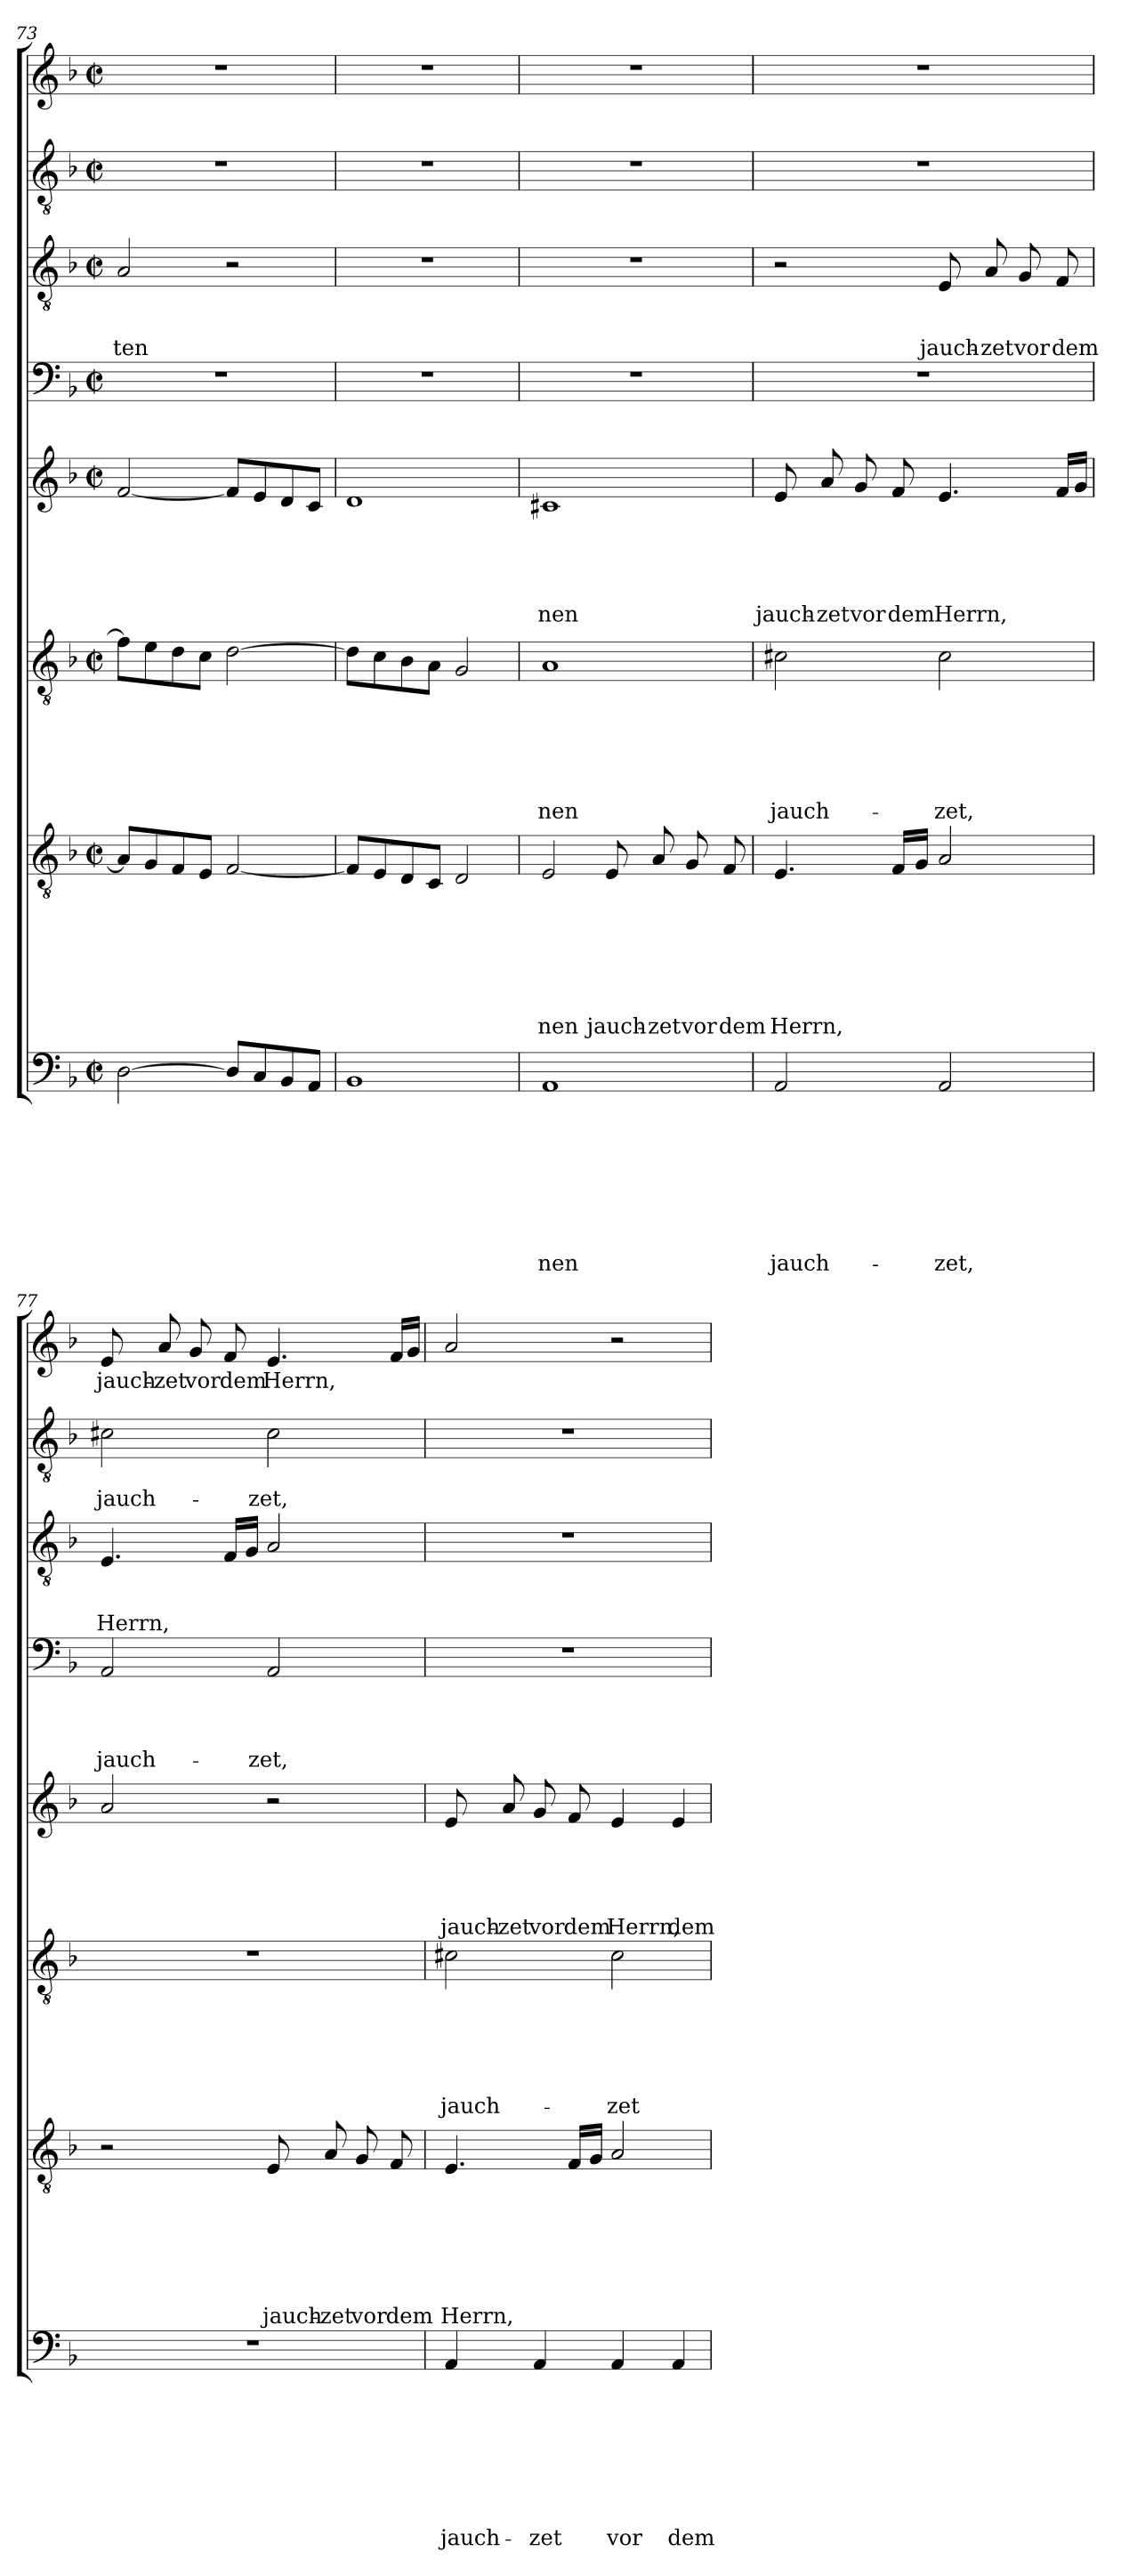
**kern	**text	**text	**text	**text	**text	**text	**text	**text	**kern	**text	**text	**text	**text	**text	**text	**text	**kern	**text	**text	**text	**text	**text	**text	**kern	**text	**text	**text	**text	**text	**kern	**text	**text	**text	**text	**kern	**text	**text	**text	**kern	**text	**text	**kern	**text
*part8	*part8	*part8	*part8	*part8	*part8	*part8	*part8	*part8	*part7	*part7	*part7	*part7	*part7	*part7	*part7	*part7	*part6	*part6	*part6	*part6	*part6	*part6	*part6	*part5	*part5	*part5	*part5	*part5	*part5	*part4	*part4	*part4	*part4	*part4	*part3	*part3	*part3	*part3	*part2	*part2	*part2	*part1	*part1
*staff8	*staff8	*staff8	*staff8	*staff8	*staff8	*staff8	*staff8	*staff8	*staff7	*staff7	*staff7	*staff7	*staff7	*staff7	*staff7	*staff7	*staff6	*staff6	*staff6	*staff6	*staff6	*staff6	*staff6	*staff5	*staff5	*staff5	*staff5	*staff5	*staff5	*staff4	*staff4	*staff4	*staff4	*staff4	*staff3	*staff3	*staff3	*staff3	*staff2	*staff2	*staff2	*staff1	*staff1
*clefF4	*	*	*	*	*	*	*	*	*clefGv2	*	*	*	*	*	*	*	*clefGv2	*	*	*	*	*	*	*clefG2	*	*	*	*	*	*clefF4	*	*	*	*	*clefGv2	*	*	*	*clefGv2	*	*	*clefG2	*
*k[b-]	*	*	*	*	*	*	*	*	*k[b-]	*	*	*	*	*	*	*	*k[b-]	*	*	*	*	*	*	*k[b-]	*	*	*	*	*	*k[b-]	*	*	*	*	*k[b-]	*	*	*	*k[b-]	*	*	*k[b-]	*
*F:	*	*	*	*	*	*	*	*	*F:	*	*	*	*	*	*	*	*F:	*	*	*	*	*	*	*F:	*	*	*	*	*	*F:	*	*	*	*	*F:	*	*	*	*F:	*	*	*F:	*
*M2/2	*	*	*	*	*	*	*	*	*M2/2	*	*	*	*	*	*	*	*M2/2	*	*	*	*	*	*	*M2/2	*	*	*	*	*	*M2/2	*	*	*	*	*M2/2	*	*	*	*M2/2	*	*	*M2/2	*
*met(c|)	*	*	*	*	*	*	*	*	*met(c|)	*	*	*	*	*	*	*	*met(c|)	*	*	*	*	*	*	*met(c|)	*	*	*	*	*	*met(c|)	*	*	*	*	*met(c|)	*	*	*	*met(c|)	*	*	*met(c|)	*
=73	=73	=73	=73	=73	=73	=73	=73	=73	=73	=73	=73	=73	=73	=73	=73	=73	=73	=73	=73	=73	=73	=73	=73	=73	=73	=73	=73	=73	=73	=73	=73	=73	=73	=73	=73	=73	=73	=73	=73	=73	=73	=73	=73
!	!	!	!	!	!	!	!	!	!	!	!	!	!	!	!	!	!	!	!	!	!	!	!	!	!	!	!	!	!	!	!	!	!	!	!	!	!	!LO:LY:b	!	!	!	!	!
[2D\	.	.	.	.	.	.	.	.	8A/L]	.	.	.	.	.	.	.	8f\L]	.	.	.	.	.	.	[2f/	.	.	.	.	.	1r	.	.	.	.	2A/	.	.	-ten	1r	.	.	1r	.
.	.	.	.	.	.	.	.	.	8G/	.	.	.	.	.	.	.	8e\	.	.	.	.	.	.	.	.	.	.	.	.	.	.	.	.	.	.	.	.	.	.	.	.	.	.
.	.	.	.	.	.	.	.	.	8F/	.	.	.	.	.	.	.	8d\	.	.	.	.	.	.	.	.	.	.	.	.	.	.	.	.	.	.	.	.	.	.	.	.	.	.
.	.	.	.	.	.	.	.	.	8E/J	.	.	.	.	.	.	.	8c\J	.	.	.	.	.	.	.	.	.	.	.	.	.	.	.	.	.	.	.	.	.	.	.	.	.	.
8D/L]	.	.	.	.	.	.	.	.	[2F/	.	.	.	.	.	.	.	[2d\	.	.	.	.	.	.	8f/L]	.	.	.	.	.	.	.	.	.	.	2r	.	.	.	.	.	.	.	.
8C/	.	.	.	.	.	.	.	.	.	.	.	.	.	.	.	.	.	.	.	.	.	.	.	8e/	.	.	.	.	.	.	.	.	.	.	.	.	.	.	.	.	.	.	.
8BB-/	.	.	.	.	.	.	.	.	.	.	.	.	.	.	.	.	.	.	.	.	.	.	.	8d/	.	.	.	.	.	.	.	.	.	.	.	.	.	.	.	.	.	.	.
8AA/J	.	.	.	.	.	.	.	.	.	.	.	.	.	.	.	.	.	.	.	.	.	.	.	8c/J	.	.	.	.	.	.	.	.	.	.	.	.	.	.	.	.	.	.	.
=74	=74	=74	=74	=74	=74	=74	=74	=74	=74	=74	=74	=74	=74	=74	=74	=74	=74	=74	=74	=74	=74	=74	=74	=74	=74	=74	=74	=74	=74	=74	=74	=74	=74	=74	=74	=74	=74	=74	=74	=74	=74	=74	=74
1BB-	.	.	.	.	.	.	.	.	8F/L]	.	.	.	.	.	.	.	8d\L]	.	.	.	.	.	.	1d	.	.	.	.	.	1r	.	.	.	.	1r	.	.	.	1r	.	.	1r	.
.	.	.	.	.	.	.	.	.	8E/	.	.	.	.	.	.	.	8c\	.	.	.	.	.	.	.	.	.	.	.	.	.	.	.	.	.	.	.	.	.	.	.	.	.	.
.	.	.	.	.	.	.	.	.	8D/	.	.	.	.	.	.	.	8B-\	.	.	.	.	.	.	.	.	.	.	.	.	.	.	.	.	.	.	.	.	.	.	.	.	.	.
.	.	.	.	.	.	.	.	.	8C/J	.	.	.	.	.	.	.	8A\J	.	.	.	.	.	.	.	.	.	.	.	.	.	.	.	.	.	.	.	.	.	.	.	.	.	.
.	.	.	.	.	.	.	.	.	2D/	.	.	.	.	.	.	.	2G/	.	.	.	.	.	.	.	.	.	.	.	.	.	.	.	.	.	.	.	.	.	.	.	.	.	.
!!LO:PB:g=z
=75	=75	=75	=75	=75	=75	=75	=75	=75	=75	=75	=75	=75	=75	=75	=75	=75	=75	=75	=75	=75	=75	=75	=75	=75	=75	=75	=75	=75	=75	=75	=75	=75	=75	=75	=75	=75	=75	=75	=75	=75	=75	=75	=75
!	!	!	!	!	!	!	!	!LO:LY:b	!	!	!	!	!	!	!	!LO:LY:b	!	!	!	!	!	!	!LO:LY:b	!	!	!	!	!	!LO:LY:b	!	!	!	!	!	!	!	!	!	!	!	!	!	!
1AA	.	.	.	.	.	.	.	-nen	2E/	.	.	.	.	.	.	-nen	1A	.	.	.	.	.	-nen	1c#X	.	.	.	.	-nen	1r	.	.	.	.	1r	.	.	.	1r	.	.	1r	.
!	!	!	!	!	!	!	!	!	!	!	!	!	!	!	!	!LO:LY:b	!	!	!	!	!	!	!	!	!	!	!	!	!	!	!	!	!	!	!	!	!	!	!	!	!	!	!
.	.	.	.	.	.	.	.	.	8E/	.	.	.	.	.	.	jauch-	.	.	.	.	.	.	.	.	.	.	.	.	.	.	.	.	.	.	.	.	.	.	.	.	.	.	.
!	!	!	!	!	!	!	!	!	!	!	!	!	!	!	!	!LO:LY:b	!	!	!	!	!	!	!	!	!	!	!	!	!	!	!	!	!	!	!	!	!	!	!	!	!	!	!
.	.	.	.	.	.	.	.	.	8A/	.	.	.	.	.	.	-zet	.	.	.	.	.	.	.	.	.	.	.	.	.	.	.	.	.	.	.	.	.	.	.	.	.	.	.
!	!	!	!	!	!	!	!	!	!	!	!	!	!	!	!	!LO:LY:b	!	!	!	!	!	!	!	!	!	!	!	!	!	!	!	!	!	!	!	!	!	!	!	!	!	!	!
.	.	.	.	.	.	.	.	.	8G/	.	.	.	.	.	.	vor	.	.	.	.	.	.	.	.	.	.	.	.	.	.	.	.	.	.	.	.	.	.	.	.	.	.	.
!	!	!	!	!	!	!	!	!	!	!	!	!	!	!	!	!LO:LY:b	!	!	!	!	!	!	!	!	!	!	!	!	!	!	!	!	!	!	!	!	!	!	!	!	!	!	!
.	.	.	.	.	.	.	.	.	8F/	.	.	.	.	.	.	dem	.	.	.	.	.	.	.	.	.	.	.	.	.	.	.	.	.	.	.	.	.	.	.	.	.	.	.
=76	=76	=76	=76	=76	=76	=76	=76	=76	=76	=76	=76	=76	=76	=76	=76	=76	=76	=76	=76	=76	=76	=76	=76	=76	=76	=76	=76	=76	=76	=76	=76	=76	=76	=76	=76	=76	=76	=76	=76	=76	=76	=76	=76
!	!	!	!	!	!	!	!	!LO:LY:b	!	!	!	!	!	!	!	!LO:LY:b	!	!	!	!	!	!	!LO:LY:b	!	!	!	!	!	!LO:LY:b	!	!	!	!	!	!	!	!	!	!	!	!	!	!
2AA/	.	.	.	.	.	.	.	jauch-	4.E/	.	.	.	.	.	.	Herrn,	2c#X\	.	.	.	.	.	jauch-	8e/	.	.	.	.	jauch-	1r	.	.	.	.	2r	.	.	.	1r	.	.	1r	.
!	!	!	!	!	!	!	!	!	!	!	!	!	!	!	!	!	!	!	!	!	!	!	!	!	!	!	!	!	!LO:LY:b	!	!	!	!	!	!	!	!	!	!	!	!	!	!
.	.	.	.	.	.	.	.	.	.	.	.	.	.	.	.	.	.	.	.	.	.	.	.	8a/	.	.	.	.	-zet	.	.	.	.	.	.	.	.	.	.	.	.	.	.
!	!	!	!	!	!	!	!	!	!	!	!	!	!	!	!	!	!	!	!	!	!	!	!	!	!	!	!	!	!LO:LY:b	!	!	!	!	!	!	!	!	!	!	!	!	!	!
.	.	.	.	.	.	.	.	.	.	.	.	.	.	.	.	.	.	.	.	.	.	.	.	8g/	.	.	.	.	vor	.	.	.	.	.	.	.	.	.	.	.	.	.	.
!	!	!	!	!	!	!	!	!	!	!	!	!	!	!	!	!	!	!	!	!	!	!	!	!	!	!	!	!	!LO:LY:b	!	!	!	!	!	!	!	!	!	!	!	!	!	!
.	.	.	.	.	.	.	.	.	16F/LL	.	.	.	.	.	.	.	.	.	.	.	.	.	.	8f/	.	.	.	.	dem	.	.	.	.	.	.	.	.	.	.	.	.	.	.
.	.	.	.	.	.	.	.	.	16G/JJ	.	.	.	.	.	.	.	.	.	.	.	.	.	.	.	.	.	.	.	.	.	.	.	.	.	.	.	.	.	.	.	.	.	.
!	!	!	!	!	!	!	!	!LO:LY:b	!	!	!	!	!	!	!	!	!	!	!	!	!	!	!LO:LY:b	!	!	!	!	!	!LO:LY:b	!	!	!	!	!	!	!	!	!LO:LY:b	!	!	!	!	!
2AA/	.	.	.	.	.	.	.	-zet,	2A/	.	.	.	.	.	.	.	2c#\	.	.	.	.	.	-zet,	4.e/	.	.	.	.	Herrn,	.	.	.	.	.	8E/	.	.	jauch-	.	.	.	.	.
!	!	!	!	!	!	!	!	!	!	!	!	!	!	!	!	!	!	!	!	!	!	!	!	!	!	!	!	!	!	!	!	!	!	!	!	!	!	!LO:LY:b	!	!	!	!	!
.	.	.	.	.	.	.	.	.	.	.	.	.	.	.	.	.	.	.	.	.	.	.	.	.	.	.	.	.	.	.	.	.	.	.	8A/	.	.	-zet	.	.	.	.	.
!	!	!	!	!	!	!	!	!	!	!	!	!	!	!	!	!	!	!	!	!	!	!	!	!	!	!	!	!	!	!	!	!	!	!	!	!	!	!LO:LY:b	!	!	!	!	!
.	.	.	.	.	.	.	.	.	.	.	.	.	.	.	.	.	.	.	.	.	.	.	.	.	.	.	.	.	.	.	.	.	.	.	8G/	.	.	vor	.	.	.	.	.
!	!	!	!	!	!	!	!	!	!	!	!	!	!	!	!	!	!	!	!	!	!	!	!	!	!	!	!	!	!	!	!	!	!	!	!	!	!	!LO:LY:b	!	!	!	!	!
.	.	.	.	.	.	.	.	.	.	.	.	.	.	.	.	.	.	.	.	.	.	.	.	16f/LL	.	.	.	.	.	.	.	.	.	.	8F/	.	.	dem	.	.	.	.	.
.	.	.	.	.	.	.	.	.	.	.	.	.	.	.	.	.	.	.	.	.	.	.	.	16g/JJ	.	.	.	.	.	.	.	.	.	.	.	.	.	.	.	.	.	.	.
=77	=77	=77	=77	=77	=77	=77	=77	=77	=77	=77	=77	=77	=77	=77	=77	=77	=77	=77	=77	=77	=77	=77	=77	=77	=77	=77	=77	=77	=77	=77	=77	=77	=77	=77	=77	=77	=77	=77	=77	=77	=77	=77	=77
!	!	!	!	!	!	!	!	!	!	!	!	!	!	!	!	!	!	!	!	!	!	!	!	!	!	!	!	!	!	!	!	!	!	!LO:LY:b	!	!	!	!LO:LY:b	!	!	!LO:LY:b	!	!LO:LY:b
1r	.	.	.	.	.	.	.	.	2r	.	.	.	.	.	.	.	1r	.	.	.	.	.	.	2a/	.	.	.	.	.	2AA/	.	.	.	jauch-	4.E/	.	.	Herrn,	2c#X\	.	jauch-	8e/	jauch-
!	!	!	!	!	!	!	!	!	!	!	!	!	!	!	!	!	!	!	!	!	!	!	!	!	!	!	!	!	!	!	!	!	!	!	!	!	!	!	!	!	!	!	!LO:LY:b
.	.	.	.	.	.	.	.	.	.	.	.	.	.	.	.	.	.	.	.	.	.	.	.	.	.	.	.	.	.	.	.	.	.	.	.	.	.	.	.	.	.	8a/	-zet
!	!	!	!	!	!	!	!	!	!	!	!	!	!	!	!	!	!	!	!	!	!	!	!	!	!	!	!	!	!	!	!	!	!	!	!	!	!	!	!	!	!	!	!LO:LY:b
.	.	.	.	.	.	.	.	.	.	.	.	.	.	.	.	.	.	.	.	.	.	.	.	.	.	.	.	.	.	.	.	.	.	.	.	.	.	.	.	.	.	8g/	vor
!	!	!	!	!	!	!	!	!	!	!	!	!	!	!	!	!	!	!	!	!	!	!	!	!	!	!	!	!	!	!	!	!	!	!	!	!	!	!	!	!	!	!	!LO:LY:b
.	.	.	.	.	.	.	.	.	.	.	.	.	.	.	.	.	.	.	.	.	.	.	.	.	.	.	.	.	.	.	.	.	.	.	16F/LL	.	.	.	.	.	.	8f/	dem
.	.	.	.	.	.	.	.	.	.	.	.	.	.	.	.	.	.	.	.	.	.	.	.	.	.	.	.	.	.	.	.	.	.	.	16G/JJ	.	.	.	.	.	.	.	.
!	!	!	!	!	!	!	!	!	!	!	!	!	!	!	!	!LO:LY:b	!	!	!	!	!	!	!	!	!	!	!	!	!	!	!	!	!	!LO:LY:b	!	!	!	!	!	!	!LO:LY:b	!	!LO:LY:b
.	.	.	.	.	.	.	.	.	8E/	.	.	.	.	.	.	jauch-	.	.	.	.	.	.	.	2r	.	.	.	.	.	2AA/	.	.	.	-zet,	2A/	.	.	.	2c#\	.	-zet,	4.e/	Herrn,
!	!	!	!	!	!	!	!	!	!	!	!	!	!	!	!	!LO:LY:b	!	!	!	!	!	!	!	!	!	!	!	!	!	!	!	!	!	!	!	!	!	!	!	!	!	!	!
.	.	.	.	.	.	.	.	.	8A/	.	.	.	.	.	.	-zet	.	.	.	.	.	.	.	.	.	.	.	.	.	.	.	.	.	.	.	.	.	.	.	.	.	.	.
!	!	!	!	!	!	!	!	!	!	!	!	!	!	!	!	!LO:LY:b	!	!	!	!	!	!	!	!	!	!	!	!	!	!	!	!	!	!	!	!	!	!	!	!	!	!	!
.	.	.	.	.	.	.	.	.	8G/	.	.	.	.	.	.	vor	.	.	.	.	.	.	.	.	.	.	.	.	.	.	.	.	.	.	.	.	.	.	.	.	.	.	.
!	!	!	!	!	!	!	!	!	!	!	!	!	!	!	!	!LO:LY:b	!	!	!	!	!	!	!	!	!	!	!	!	!	!	!	!	!	!	!	!	!	!	!	!	!	!	!
.	.	.	.	.	.	.	.	.	8F/	.	.	.	.	.	.	dem	.	.	.	.	.	.	.	.	.	.	.	.	.	.	.	.	.	.	.	.	.	.	.	.	.	16f/LL	.
.	.	.	.	.	.	.	.	.	.	.	.	.	.	.	.	.	.	.	.	.	.	.	.	.	.	.	.	.	.	.	.	.	.	.	.	.	.	.	.	.	.	16g/JJ	.
=78	=78	=78	=78	=78	=78	=78	=78	=78	=78	=78	=78	=78	=78	=78	=78	=78	=78	=78	=78	=78	=78	=78	=78	=78	=78	=78	=78	=78	=78	=78	=78	=78	=78	=78	=78	=78	=78	=78	=78	=78	=78	=78	=78
!	!	!	!	!	!	!	!	!LO:LY:b	!	!	!	!	!	!	!	!LO:LY:b	!	!	!	!	!	!	!LO:LY:b	!	!	!	!	!	!LO:LY:b	!	!	!	!	!	!	!	!	!	!	!	!	!	!
4AA/	.	.	.	.	.	.	.	jauch-	4.E/	.	.	.	.	.	.	Herrn,	2c#X\	.	.	.	.	.	jauch-	8e/	.	.	.	.	jauch-	1r	.	.	.	.	1r	.	.	.	1r	.	.	2a/	.
!	!	!	!	!	!	!	!	!	!	!	!	!	!	!	!	!	!	!	!	!	!	!	!	!	!	!	!	!	!LO:LY:b	!	!	!	!	!	!	!	!	!	!	!	!	!	!
.	.	.	.	.	.	.	.	.	.	.	.	.	.	.	.	.	.	.	.	.	.	.	.	8a/	.	.	.	.	-zet	.	.	.	.	.	.	.	.	.	.	.	.	.	.
!	!	!	!	!	!	!	!	!LO:LY:b	!	!	!	!	!	!	!	!	!	!	!	!	!	!	!	!	!	!	!	!	!LO:LY:b	!	!	!	!	!	!	!	!	!	!	!	!	!	!
4AA/	.	.	.	.	.	.	.	-zet	.	.	.	.	.	.	.	.	.	.	.	.	.	.	.	8g/	.	.	.	.	vor	.	.	.	.	.	.	.	.	.	.	.	.	.	.
!	!	!	!	!	!	!	!	!	!	!	!	!	!	!	!	!	!	!	!	!	!	!	!	!	!	!	!	!	!LO:LY:b	!	!	!	!	!	!	!	!	!	!	!	!	!	!
.	.	.	.	.	.	.	.	.	16F/LL	.	.	.	.	.	.	.	.	.	.	.	.	.	.	8f/	.	.	.	.	dem	.	.	.	.	.	.	.	.	.	.	.	.	.	.
.	.	.	.	.	.	.	.	.	16G/JJ	.	.	.	.	.	.	.	.	.	.	.	.	.	.	.	.	.	.	.	.	.	.	.	.	.	.	.	.	.	.	.	.	.	.
!	!	!	!	!	!	!	!	!LO:LY:b	!	!	!	!	!	!	!	!	!	!	!	!	!	!	!LO:LY:b	!	!	!	!	!	!LO:LY:b	!	!	!	!	!	!	!	!	!	!	!	!	!	!
4AA/	.	.	.	.	.	.	.	vor	2A/	.	.	.	.	.	.	.	2c#\	.	.	.	.	.	-zet	4e/	.	.	.	.	Herrn,	.	.	.	.	.	.	.	.	.	.	.	.	2r	.
!	!	!	!	!	!	!	!	!LO:LY:b	!	!	!	!	!	!	!	!	!	!	!	!	!	!	!	!	!	!	!	!	!LO:LY:b	!	!	!	!	!	!	!	!	!	!	!	!	!	!
4AA/	.	.	.	.	.	.	.	dem	.	.	.	.	.	.	.	.	.	.	.	.	.	.	.	4e/	.	.	.	.	dem	.	.	.	.	.	.	.	.	.	.	.	.	.	.
=	=	=	=	=	=	=	=	=	=	=	=	=	=	=	=	=	=	=	=	=	=	=	=	=	=	=	=	=	=	=	=	=	=	=	=	=	=	=	=	=	=	=	=
*-	*-	*-	*-	*-	*-	*-	*-	*-	*-	*-	*-	*-	*-	*-	*-	*-	*-	*-	*-	*-	*-	*-	*-	*-	*-	*-	*-	*-	*-	*-	*-	*-	*-	*-	*-	*-	*-	*-	*-	*-	*-	*-	*-
